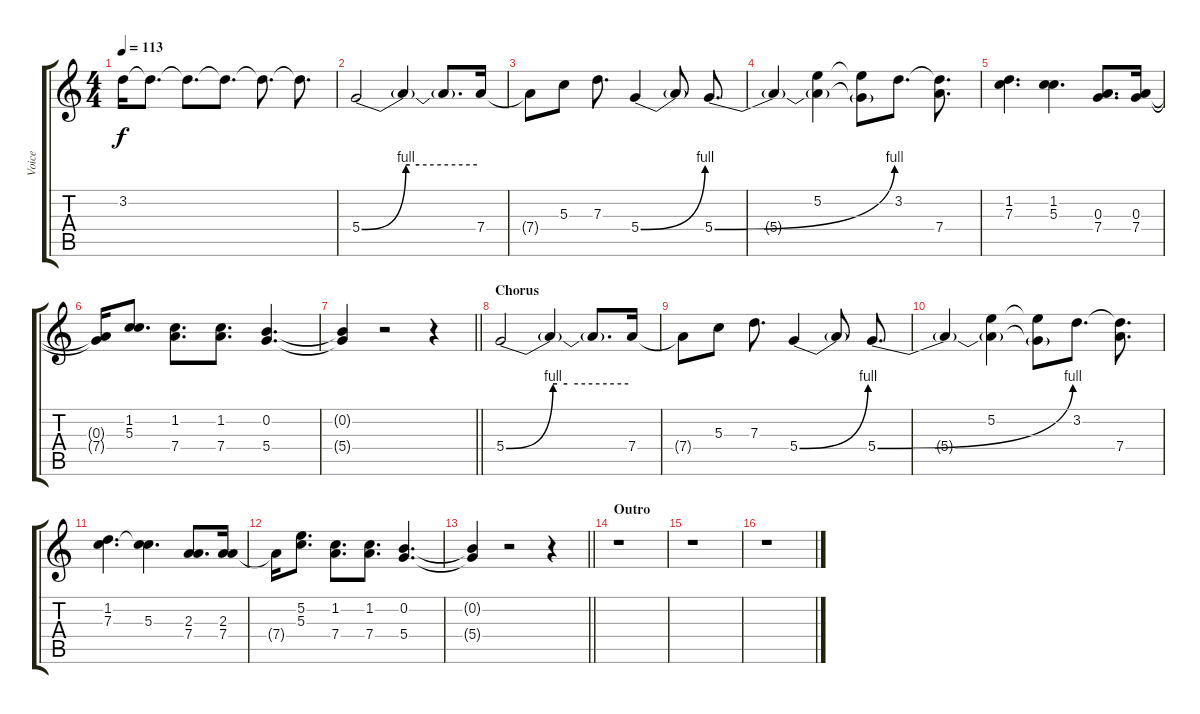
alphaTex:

\track ("Voice" "Voice") {instrument distortionguitar}
\staff {score tabs}
\tuning (E4 B3 G3 D3 A2 E2) {hide}
\ts (4 4)
\tempo 113
\clef g2
\ks c
3.2{t}.16{dy f} 3.2{t}.8{d} 3.2{t}.8{d} 3.2{t}.8{d} 3.2{t}.8{d} 3.2{t}.8{d} |
5.4{be (custom 0 0 23 4 25 4 30 4 60 4)}.2 5.4{t}.4 5.4{t}.8{d} 7.4.16 |
7.4{t}.8 5.3.8 7.3.8{d} 5.4{be (bend 0 0 60 4)}.4 5.4{t}.8 5.4{be (bend 0 0 60 4)}.8{d} |
5.4{t}.4 (5.2 5.4{t}).4 (5.2{t} 5.4{t}).8 3.2.8{d} (3.2{t} 7.4).8{d} |
(1.2 7.3).4{d} (1.2 5.3).4{d} (0.3 7.4).8{d} (0.3 7.4).16 |
(0.3{t} 7.4{t}).16 (1.2 5.3).8{d} (1.2 7.4).8{d} (1.2 7.4).8{d} (0.2 5.4).4{d} |
\barLineRight lightlight
(0.2{t} 5.4{t}).4 r.2 r.4 |
\section ("" "Chorus")
5.4{be (custom 0 0 23 4 25 4 30 4 60 4)}.2 5.4{t}.4 5.4{t}.8{d} 7.4.16 |
7.4{t}.8 5.3.8 7.3.8{d} 5.4{be (bend 0 0 60 4)}.4 5.4{t}.8 5.4{be (bend 0 0 60 4)}.8{d} |
5.4{t}.4 (5.2 5.4{t}).4 (5.2{t} 5.4{t}).8 3.2.8{d} (3.2{t} 7.4).8{d} |
(1.2 7.3).4{d} (1.2{t} 5.3).4{d} (2.3 7.4).8{d} (2.3 7.4).16 |
7.4{t}.16 (5.2 5.3).8{d} (1.2 7.4).8{d} (1.2 7.4).8{d} (0.2 5.4).4{d} |
\barLineRight lightlight
(0.2{t} 5.4{t}).4 r.2 r.4 |
\section ("" "Outro")
r.1 |
r.1 |
r.1
